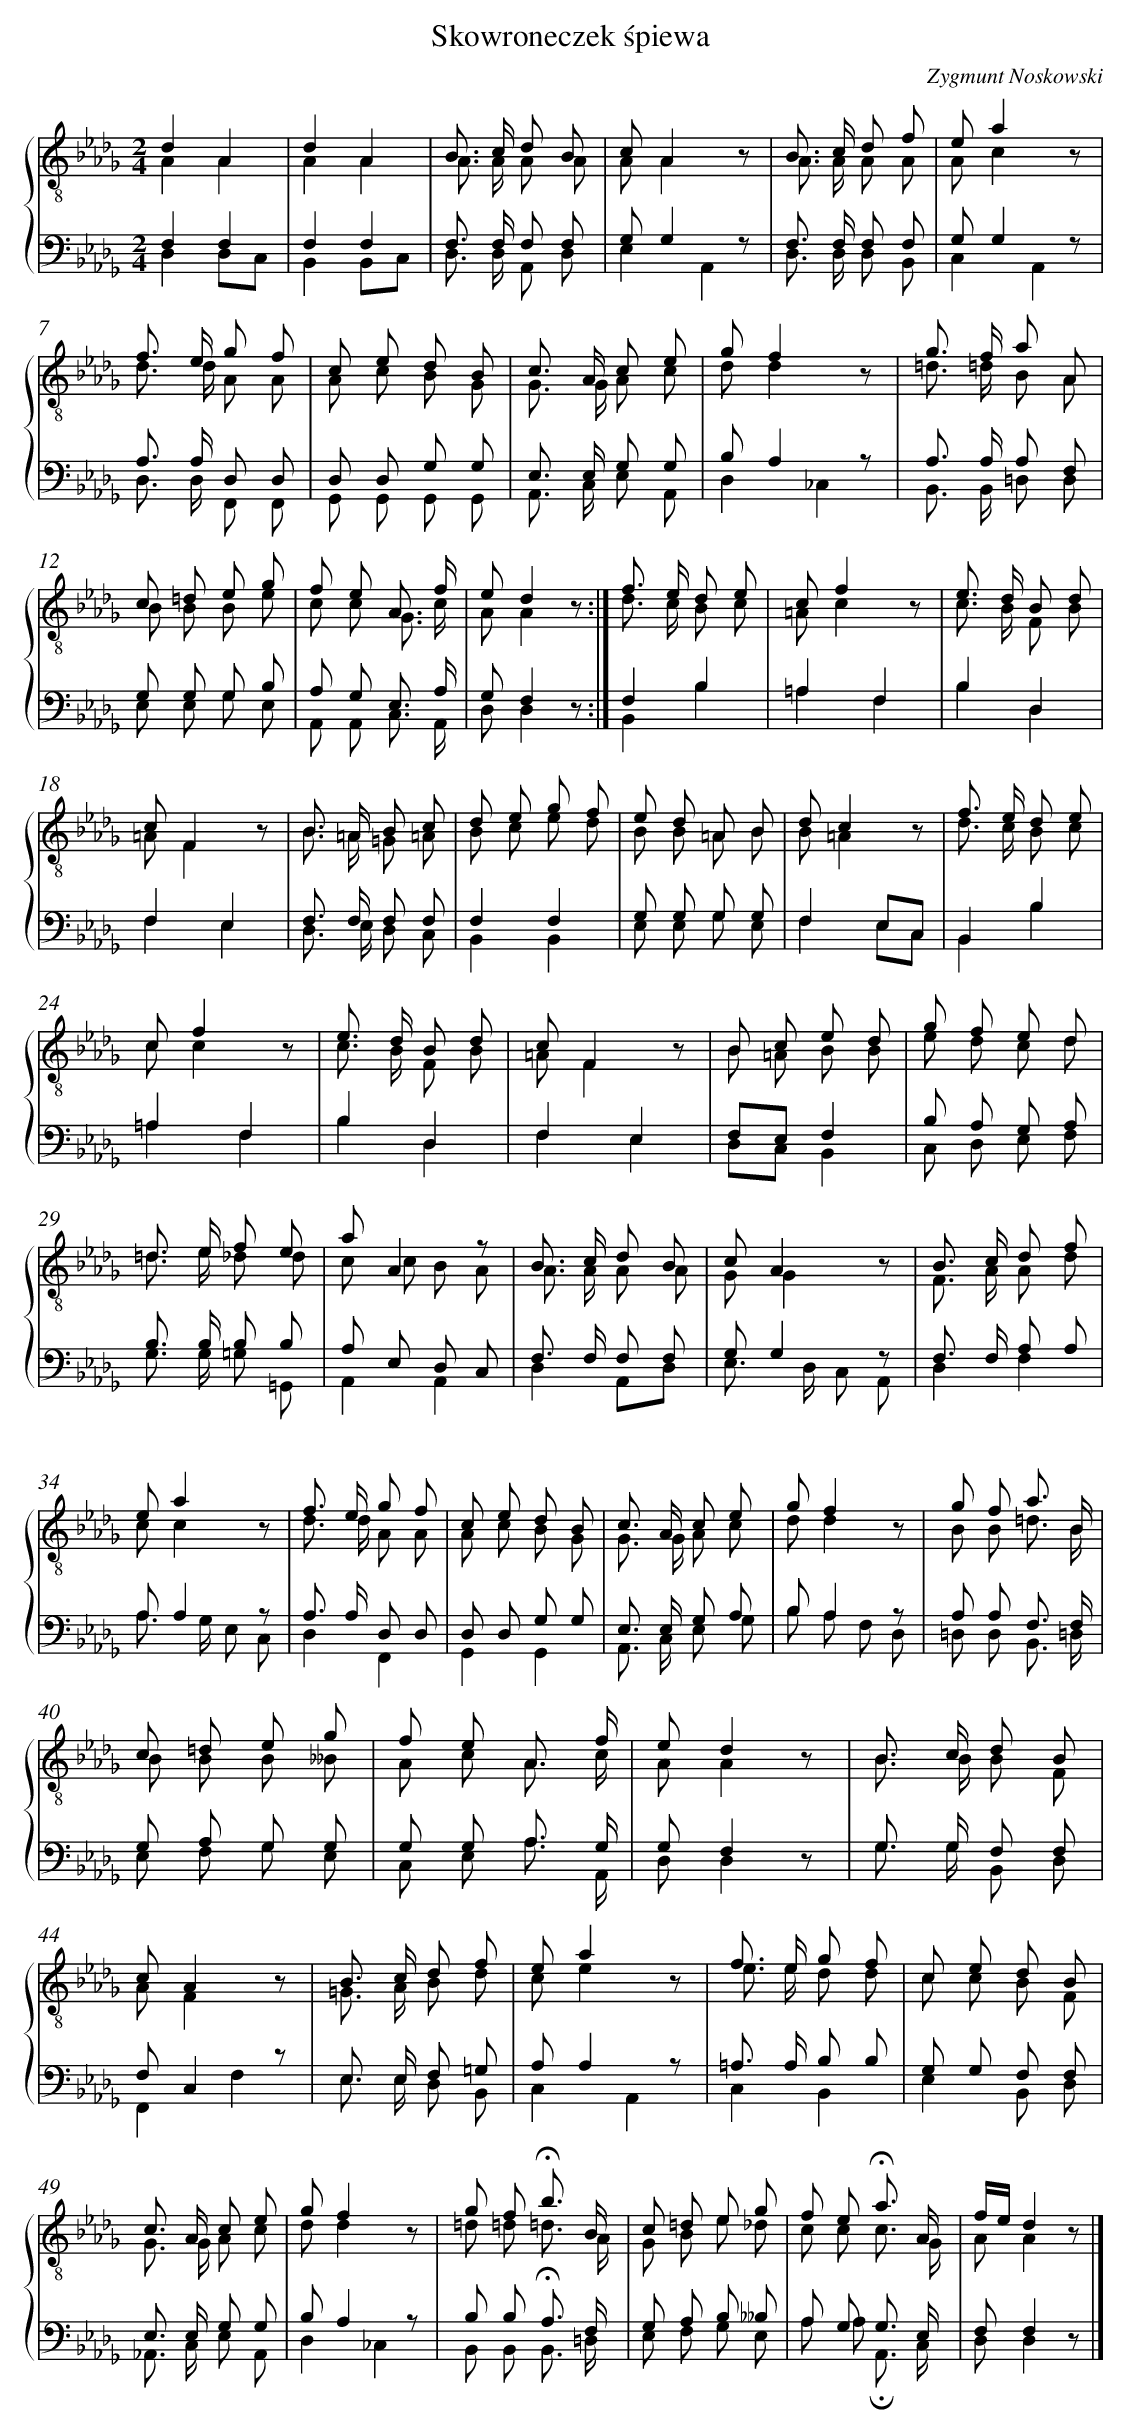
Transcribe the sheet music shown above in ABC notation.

X:1
T: Skowroneczek śpiewa
C: Zygmunt Noskowski
L: 1/8
M: 2/4
%%staves {1 2}
V: 1 clef=treble-8
V: 2 clef=bass
K: Db
[V:1] d2A2 & A2A2 |
[V:2] F,2F,2 & D,2D,C, |
[V:1] d2A2 & A2A2 |
[V:2] F,2F,2 & B,,2B,,C, |
[V:1] B> c d B & A> A A A |
[V:2] F,> F, F, F, & D,> D, A,, D, |
[V:1] cA2z & AA2x |
[V:2] G,G,2z & E,2A,,2 |
[V:1] B> c d f & A> A A A |
[V:2] F,> F, F, F, & D,> D, D, B,, |
[V:1] ea2z & Ac2x |
[V:2] G,G,2z & C,2A,,2 |
[V:1] f> e g f & d> d A A |
[V:2] A,> A, D, D, & D,> D, F,, F,, |
[V:1] c e d B & A c B G |
[V:2] D, D, G, G, & G,, G,, G,, G,, |
[V:1] c> A c e & G> G A c |
[V:2] E,> E, G, G, & A,,> C, E, A,, |
[V:1] gf2z & dd2x |
[V:2] B,A,2z & D,2_C,2 |
[V:1] g> f a A & =d> =d B A |
[V:2] A,> A, A, F, & B,,> B,, =D, D, |
[V:1] c =d e g & B B B e |
[V:2] G, G, G, B, & E, E, G, E, |
[V:1] f e A3/ f/ & c c G3/ c/ |
[V:2] A, G, E,3/ A,/ & A,, A,, C,3/ A,,/ |
[V:1] ed2z & AA2x :|]
[V:2] G,F,2z & D,D,2x :|]
[V:1] f> e d e & d> c B c |
[V:2] F,2B,2 & B,,2B,2 |
[V:1] cf2z & =Ac2x |
[V:2] =A,2F,2 & =A,2F,2 |
[V:1] e> d B d & c> B F B |
[V:2] B,2D,2 & B,2D,2 |
[V:1] cF2z & =AF2x |
[V:2] F,2E,2 & F,2E,2 |
[V:1] B> =A B c & B> =A =G =A |
[V:2] F,> F, F, F, & D,> E, D, C, |
[V:1] d e g f & B c e d |
[V:2] F,2F,2 & B,,2B,,2 |
[V:1] e d =A B & B B =A B |
[V:2] G, G, G, G, & E, E, G, E, |
[V:1] dc2z & B=A2x |
[V:2] F,2E,C, & F,2E,C, |
[V:1] f> e d e & d> c B c |
[V:2] B,,2B,2 & B,,2B,2 |
[V:1] cf2z & cc2x |
[V:2] =A,2F,2 & =A,2F,2 |
[V:1] e> d B d & c> B F B |
[V:2] B,2D,2 & B,2D,2 |
[V:1] cF2z & =AF2x |
[V:2] F,2E,2 & F,2E,2 |
[V:1] B c e d & B =A B B |
[V:2] F,E,F,2 & D,C,B,,2 |
[V:1] g f e d & e d c d |
[V:2] B, A, G, A, & C, D, E, F, |
[V:1] =d> e f e & =d> e _d d |
[V:2] B,> B, B, B, & G,> G, =G, =G,, |
[V:1] aA2z & c c B A |
[V:2] A, E, D, C, & A,,2A,,2 |
[V:1] B> c d B & A> A A A |
[V:2] F,> F, F, F, & D,2A,,D, |
[V:1] cA2z & GG2x |
[V:2] G,G,2z & E,> D, C, A,, |
[V:1] B> c d f & F> A A d |
[V:2] F,> F, A, A, & D,2F,2 |
[V:1] ea2z & cc2x |
[V:2] A,A,2z & A,> G, E, C, |
[V:1] f> e g f & d> d A A |
[V:2] A,> A, D, D, & D,2F,,2 |
[V:1] c e d B & A c B G |
[V:2] D, D, G, G, & G,,2G,,2 |
[V:1] c> A c e & G> G A c |
[V:2] E,> E, G, A, & A,,> C, E, G, |
[V:1] gf2z & dd2x |
[V:2] B,A,2z & B, A, F, D, |
[V:1] g f a3/ B/ & B B =d3/ B/ |
[V:2] A, A, F,3/ F,/ & =D, D, B,,3/ =D,/ |
[V:1] c =d e g & B B B __B |
[V:2] G, A, G, G, & E, F, G, E, |
[V:1] f e A3/ f/ & A c A3/ c/ |
[V:2] G, G, A,3/ G,/ & C, E, A,3/ A,,/ |
[V:1] ed2z & AA2x |
[V:2] G,F,2z & D,D,2x |
[V:1] B> c d B & B> B B F |
[V:2] G,> G, F, F, & G,> G, B,, D, |
[V:1] cA2z & AF2x |
[V:2] F,C,2z & F,,2F,2 |
[V:1] B> c d f & =G> A B d |
[V:2] E,> E, F, =G, & E,> E, D, B,, |
[V:1] ea2z & ce2x |
[V:2] A,A,2z & C,2A,,2 |
[V:1] f> e g f & e> e d d |
[V:2] =A,> A, B, B, & C,2B,,2 |
[V:1] c e d B & c c B F |
[V:2] G, G, F, F, & E,2B,, D, |
[V:1] c> A c e & G> G A c |
[V:2] E,> E, G, G, & _A,,> C, E, A,, |
[V:1] gf2z & dd2x |
[V:2] B,A,2z & D,2_C,2 |
[V:1] g f !fermata!b3/ B/ & =d =d =d3/ A/ |
[V:2] B, B, !fermata!A,3/ F,/ & B,, B,, B,,3/ =D,/ |
[V:1] c =d e g & G B e _d |
[V:2] G, A, B, __B, & E, F, G, E, |
[V:1] f e !fermata!a3/ A/ & c c c3/ G/ |
[V:2] A, G, G,3/ E,/ & A, A, !fermata!A,,3/ C,/ |
[V:1] f/e/d2z & AA2x |]
[V:2] F,F,2z & D,D,2x |]
